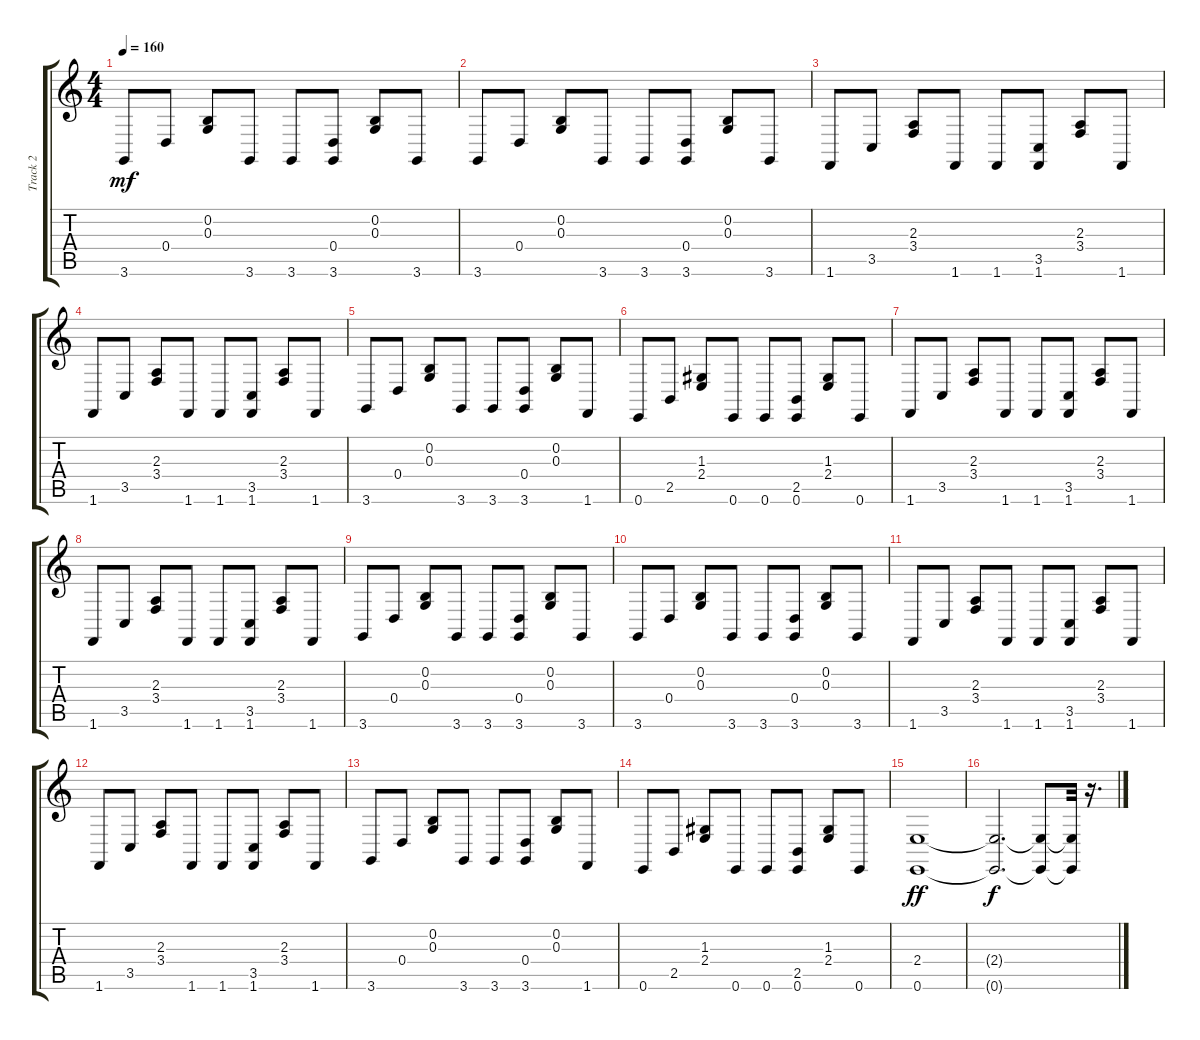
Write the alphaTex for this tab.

\track ("Track 2" "Track 2") {instrument acousticgrandpiano}
\staff {score tabs}
\tuning (E4 B3 G3 D3 A2 E2) {hide}
\ts (4 4)
\tempo 160
\clef g2
\ks c
3.6.8{dy mf} 0.4.8 (0.2 0.3).8 3.6.8 3.6.8 (0.4 3.6).8 (0.2 0.3).8 3.6.8 |
3.6.8 0.4.8 (0.2 0.3).8 3.6.8 3.6.8 (0.4 3.6).8 (0.2 0.3).8 3.6.8 |
1.6.8 3.5.8 (2.3 3.4).8 1.6.8 1.6.8 (3.5 1.6).8 (2.3 3.4).8 1.6.8 |
1.6.8 3.5.8 (2.3 3.4).8 1.6.8 1.6.8 (3.5 1.6).8 (2.3 3.4).8 1.6.8 |
3.6.8 0.4.8 (0.2 0.3).8 3.6.8 3.6.8 (0.4 3.6).8 (0.2 0.3).8 1.6.8 |
0.6.8 2.5.8 (1.3 2.4).8 0.6.8 0.6.8 (2.5 0.6).8 (1.3 2.4).8 0.6.8 |
1.6.8 3.5.8 (2.3 3.4).8 1.6.8 1.6.8 (3.5 1.6).8 (2.3 3.4).8 1.6.8 |
1.6.8 3.5.8 (2.3 3.4).8 1.6.8 1.6.8 (3.5 1.6).8 (2.3 3.4).8 1.6.8 |
3.6.8 0.4.8 (0.2 0.3).8 3.6.8 3.6.8 (0.4 3.6).8 (0.2 0.3).8 3.6.8 |
3.6.8 0.4.8 (0.2 0.3).8 3.6.8 3.6.8 (0.4 3.6).8 (0.2 0.3).8 3.6.8 |
1.6.8 3.5.8 (2.3 3.4).8 1.6.8 1.6.8 (3.5 1.6).8 (2.3 3.4).8 1.6.8 |
1.6.8 3.5.8 (2.3 3.4).8 1.6.8 1.6.8 (3.5 1.6).8 (2.3 3.4).8 1.6.8 |
3.6.8 0.4.8 (0.2 0.3).8 3.6.8 3.6.8 (0.4 3.6).8 (0.2 0.3).8 1.6.8 |
0.6.8 2.5.8 (1.3 2.4).8 0.6.8 0.6.8 (2.5 0.6).8 (1.3 2.4).8 0.6.8 |
(2.4 0.6).1{dy ff} |
(2.4{t} 0.6{t}).2{d dy f} (2.4{t} 0.6{t}).8 (2.4{t} 0.6{t}).32 r.16{d}
